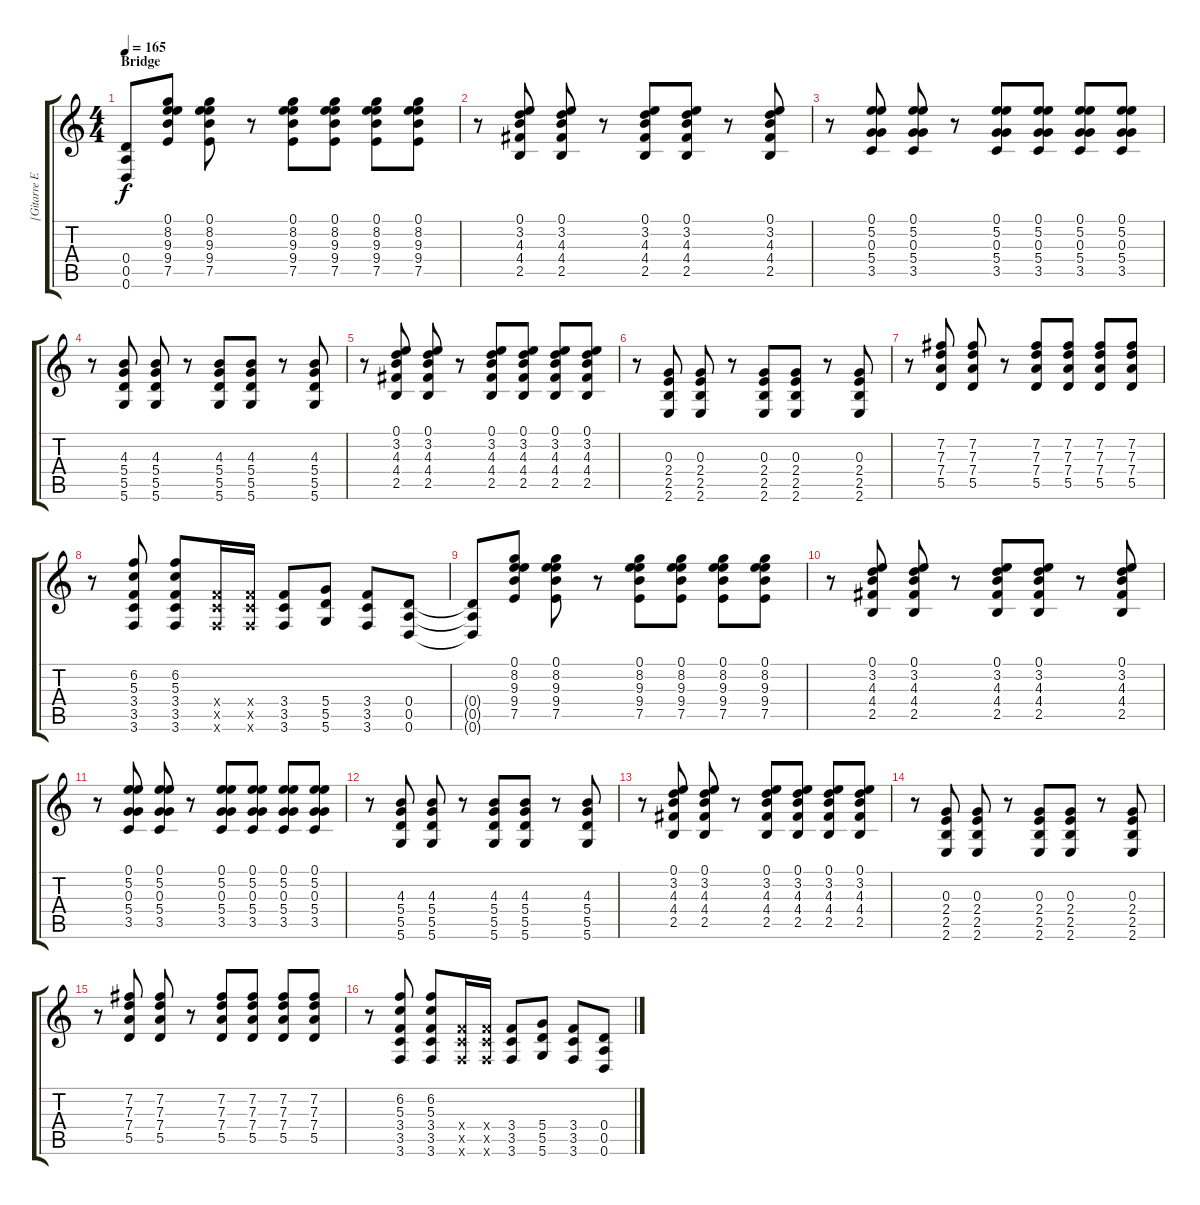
\track ("[Gitarre Effekt]" "[Gitarre E") {instrument distortionguitar}
\staff {score tabs}
\tuning (E4 B3 G3 D3 A2 D2) {hide}
\ts (4 4)
\section ("" "Bridge")
\tempo 165
\clef g2
\ks c
(0.4{t} 0.5{t} 0.6{t}).8{dy f} (0.1 8.2 9.3 9.4 7.5).8 (0.1 8.2 9.3 9.4 7.5).8 r.8 (0.1 8.2 9.3 9.4 7.5).8 (0.1 8.2 9.3 9.4 7.5).8 (0.1 8.2 9.3 9.4 7.5).8 (0.1 8.2 9.3 9.4 7.5).8 |
r.8 (0.1 3.2 4.3 4.4 2.5).8 (0.1 3.2 4.3 4.4 2.5).8 r.8 (0.1 3.2 4.3 4.4 2.5).8 (0.1 3.2 4.3 4.4 2.5).8 r.8 (0.1 3.2 4.3 4.4 2.5).8 |
r.8 (0.1 5.2 0.3 5.4 3.5).8 (0.1 5.2 0.3 5.4 3.5).8 r.8 (0.1 5.2 0.3 5.4 3.5).8 (0.1 5.2 0.3 5.4 3.5).8 (0.1 5.2 0.3 5.4 3.5).8 (0.1 5.2 0.3 5.4 3.5).8 |
r.8 (4.3 5.4 5.5 5.6).8 (4.3 5.4 5.5 5.6).8 r.8 (4.3 5.4 5.5 5.6).8 (4.3 5.4 5.5 5.6).8 r.8 (4.3 5.4 5.5 5.6).8 |
r.8 (0.1 3.2 4.3 4.4 2.5).8 (0.1 3.2 4.3 4.4 2.5).8 r.8 (0.1 3.2 4.3 4.4 2.5).8 (0.1 3.2 4.3 4.4 2.5).8 (0.1 3.2 4.3 4.4 2.5).8 (0.1 3.2 4.3 4.4 2.5).8 |
r.8 (0.3 2.4 2.5 2.6).8 (0.3 2.4 2.5 2.6).8 r.8 (0.3 2.4 2.5 2.6).8 (0.3 2.4 2.5 2.6).8 r.8 (0.3 2.4 2.5 2.6).8 |
r.8 (7.2 7.3 7.4 5.5).8 (7.2 7.3 7.4 5.5).8 r.8 (7.2 7.3 7.4 5.5).8 (7.2 7.3 7.4 5.5).8 (7.2 7.3 7.4 5.5).8 (7.2 7.3 7.4 5.5).8 |
r.8 (6.2 5.3 3.4 3.5 3.6).8 (6.2 5.3 3.4 3.5 3.6).8 (3.4{x} 3.5{x} 3.6{x}).16 (3.4{x} 3.5{x} 3.6{x}).16 (3.4 3.5 3.6).8 (5.4 5.5 5.6).8 (3.4 3.5 3.6).8 (0.4 0.5 0.6).8 |
(0.4{t} 0.5{t} 0.6{t}).8 (0.1 8.2 9.3 9.4 7.5).8 (0.1 8.2 9.3 9.4 7.5).8 r.8 (0.1 8.2 9.3 9.4 7.5).8 (0.1 8.2 9.3 9.4 7.5).8 (0.1 8.2 9.3 9.4 7.5).8 (0.1 8.2 9.3 9.4 7.5).8 |
r.8 (0.1 3.2 4.3 4.4 2.5).8 (0.1 3.2 4.3 4.4 2.5).8 r.8 (0.1 3.2 4.3 4.4 2.5).8 (0.1 3.2 4.3 4.4 2.5).8 r.8 (0.1 3.2 4.3 4.4 2.5).8 |
r.8 (0.1 5.2 0.3 5.4 3.5).8 (0.1 5.2 0.3 5.4 3.5).8 r.8 (0.1 5.2 0.3 5.4 3.5).8 (0.1 5.2 0.3 5.4 3.5).8 (0.1 5.2 0.3 5.4 3.5).8 (0.1 5.2 0.3 5.4 3.5).8 |
r.8 (4.3 5.4 5.5 5.6).8 (4.3 5.4 5.5 5.6).8 r.8 (4.3 5.4 5.5 5.6).8 (4.3 5.4 5.5 5.6).8 r.8 (4.3 5.4 5.5 5.6).8 |
r.8 (0.1 3.2 4.3 4.4 2.5).8 (0.1 3.2 4.3 4.4 2.5).8 r.8 (0.1 3.2 4.3 4.4 2.5).8 (0.1 3.2 4.3 4.4 2.5).8 (0.1 3.2 4.3 4.4 2.5).8 (0.1 3.2 4.3 4.4 2.5).8 |
r.8 (0.3 2.4 2.5 2.6).8 (0.3 2.4 2.5 2.6).8 r.8 (0.3 2.4 2.5 2.6).8 (0.3 2.4 2.5 2.6).8 r.8 (0.3 2.4 2.5 2.6).8 |
r.8 (7.2 7.3 7.4 5.5).8 (7.2 7.3 7.4 5.5).8 r.8 (7.2 7.3 7.4 5.5).8 (7.2 7.3 7.4 5.5).8 (7.2 7.3 7.4 5.5).8 (7.2 7.3 7.4 5.5).8 |
r.8 (6.2 5.3 3.4 3.5 3.6).8 (6.2 5.3 3.4 3.5 3.6).8 (3.4{x} 3.5{x} 3.6{x}).16 (3.4{x} 3.5{x} 3.6{x}).16 (3.4 3.5 3.6).8 (5.4 5.5 5.6).8 (3.4 3.5 3.6).8 (0.4 0.5 0.6).8
